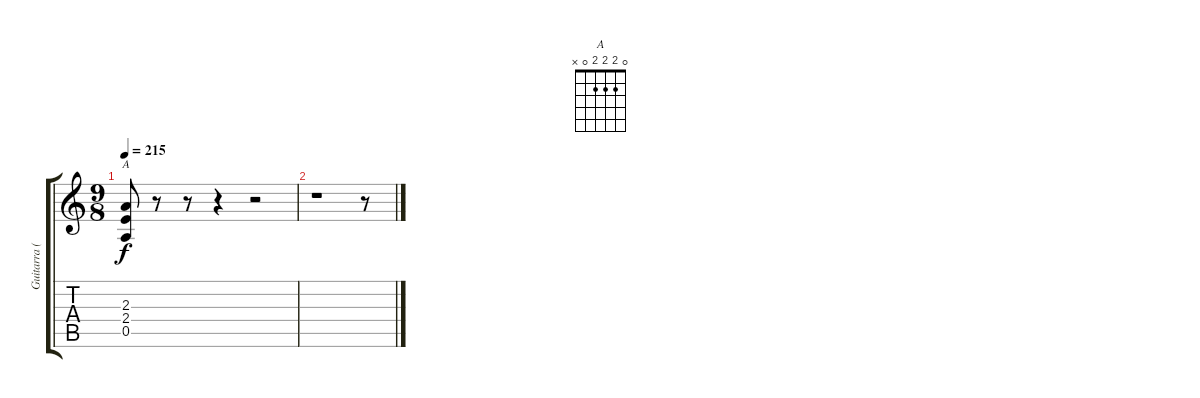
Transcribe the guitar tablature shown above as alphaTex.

\track ("Guitarra ( forma acústica)" "Guitarra (") {instrument acousticguitarsteel}
\staff {score tabs}
\tuning (E4 B3 G3 D3 A2 E2) {hide}
\chord ("A" 0 2 2 2 0 x)
\ts (9 8)
\tempo 215
\clef g2
\ks c
(2.3 2.4 0.5).8{ch "A" dy f} r.8 r.8 r.4 r.2 |
r.1 r.8
